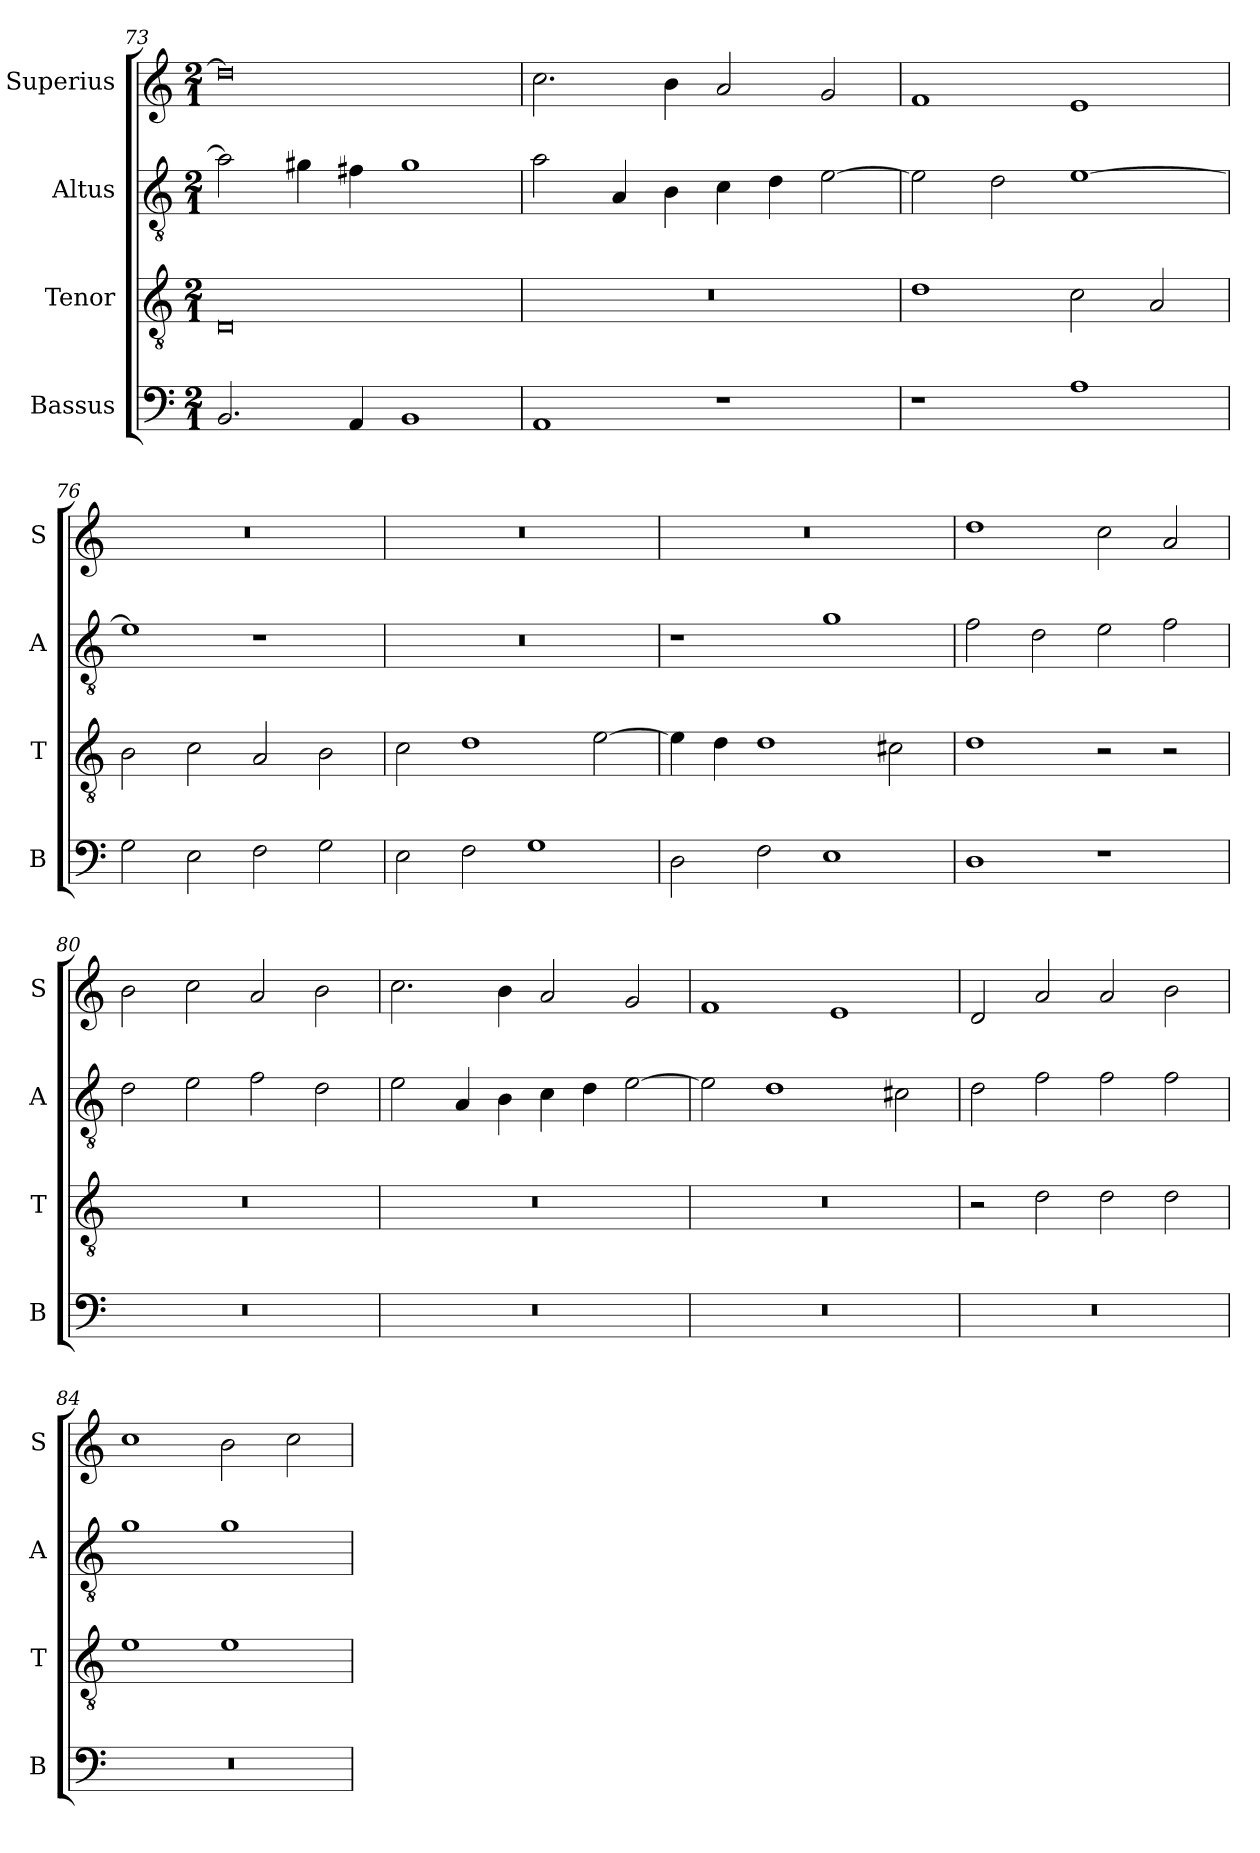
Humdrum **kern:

**kern	**kern	**kern	**kern
*part4	*part3	*part2	*part1
*staff4	*staff3	*staff2	*staff1
*I"Bassus	*I"Tenor	*I"Altus	*I"Superius
*I'B	*I'T	*I'A	*I'S
*clefF4	*clefGv2	*clefGv2	*clefG2
*k[]	*k[]	*k[]	*k[]
*M2/1	*M2/1	*M2/1	*M2/1
=73	=73	=73	=73
2.BB/	0D	2a\]	0dd]
.	.	4g#X\	.
4AA/	.	4f#X\	.
1BB	.	1g#	.
=74	=74	=74	=74
1AA	0r	2a\	2.cc\
.	.	4A/	.
.	.	4B\	4b\
1r	.	4c\	2a/
.	.	4d\	.
.	.	[2e\	2g/
=75	=75	=75	=75
1r	1d	2e\]	1f
.	.	2d\	.
1A	2c\	[1e	1e
.	2A/	.	.
=76	=76	=76	=76
2G\	2B\	1e]	0r
2E\	2c\	.	.
2F\	2A/	1r	.
2G\	2B\	.	.
=77	=77	=77	=77
2E\	2c\	0r	0r
2F\	1d	.	.
1G	.	.	.
.	[2e\	.	.
=78	=78	=78	=78
2D\	4e\]	1r	0r
.	4d\	.	.
2F\	1d	.	.
1E	.	1g	.
.	2c#X\	.	.
=79	=79	=79	=79
1D	1d	2f\	1dd
.	.	2d\	.
1r	2r	2e\	2cc\
.	2r	2f\	2a/
=80	=80	=80	=80
0r	0r	2d\	2b\
.	.	2e\	2cc\
.	.	2f\	2a/
.	.	2d\	2b\
=81	=81	=81	=81
0r	0r	2e\	2.cc\
.	.	4A/	.
.	.	4B\	4b\
.	.	4c\	2a/
.	.	4d\	.
.	.	[2e\	2g/
=82	=82	=82	=82
0r	0r	2e\]	1f
.	.	1d	.
.	.	.	1e
.	.	2c#X\	.
=83	=83	=83	=83
0r	2r	2d\	2d/
.	2d\	2f\	2a/
.	2d\	2f\	2a/
.	2d\	2f\	2b\
=84	=84	=84	=84
0r	1e	1g	1cc
.	1e	1g	2b\
.	.	.	2cc\
=	=	=	=
*-	*-	*-	*-
